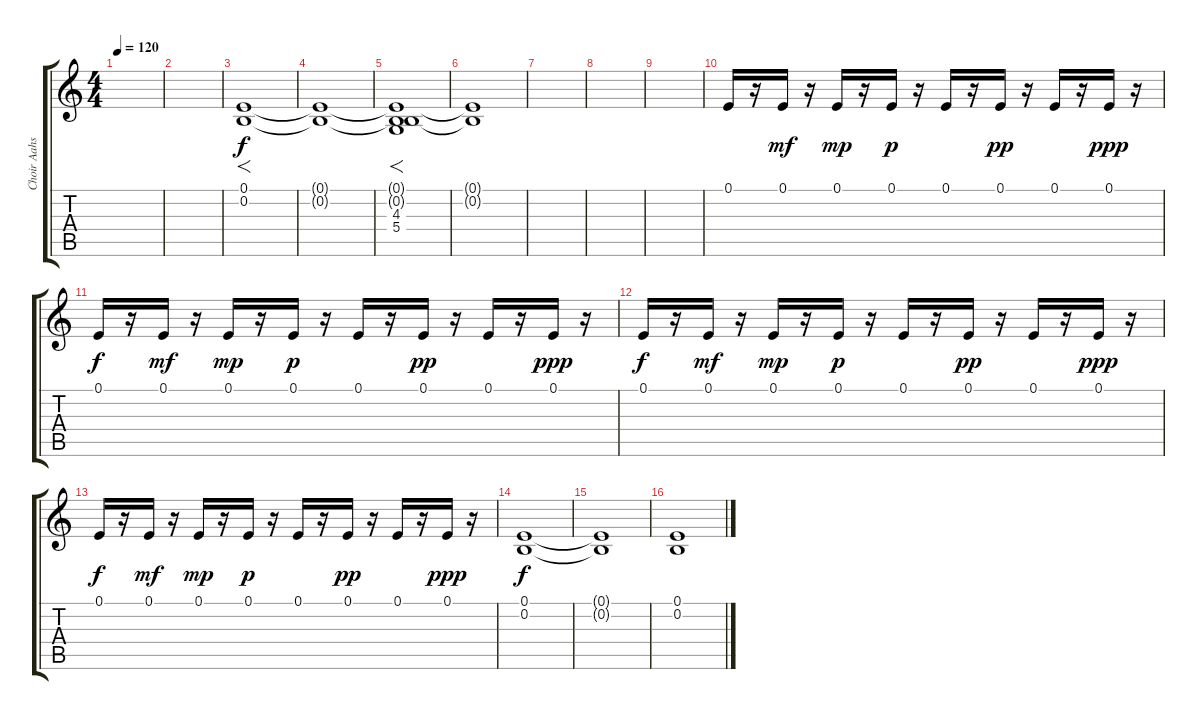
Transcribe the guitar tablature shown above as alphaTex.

\track ("Choir Aahs" "Choir Aahs") {instrument choiraahs}
\staff {score tabs}
\tuning (E4 B3 G3 D3 A2 E2) {hide}
\ts (4 4)
\tempo 120
\clef g2
\ks c
|
|
(0.1 0.2).1{f} |
(0.1{t} 0.2{t}).1 |
(0.1{t} 0.2{t} 4.3 5.4).1{f} |
(0.1{t} 0.2{t}).1 |
|
|
|
0.1.16 r.16 0.1.16{dy mf} r.16 0.1.16{dy mp} r.16 0.1.16{dy p} r.16 0.1.16 r.16 0.1.16{dy pp} r.16 0.1.16 r.16 0.1.16{dy ppp} r.16 |
0.1.16{dy f} r.16 0.1.16{dy mf} r.16 0.1.16{dy mp} r.16 0.1.16{dy p} r.16 0.1.16 r.16 0.1.16{dy pp} r.16 0.1.16 r.16 0.1.16{dy ppp} r.16 |
0.1.16{dy f} r.16 0.1.16{dy mf} r.16 0.1.16{dy mp} r.16 0.1.16{dy p} r.16 0.1.16 r.16 0.1.16{dy pp} r.16 0.1.16 r.16 0.1.16{dy ppp} r.16 |
0.1.16{dy f} r.16 0.1.16{dy mf} r.16 0.1.16{dy mp} r.16 0.1.16{dy p} r.16 0.1.16 r.16 0.1.16{dy pp} r.16 0.1.16 r.16 0.1.16{dy ppp} r.16 |
(0.1 0.2).1{dy f} |
(0.1{t} 0.2{t}).1 |
(0.1 0.2).1
